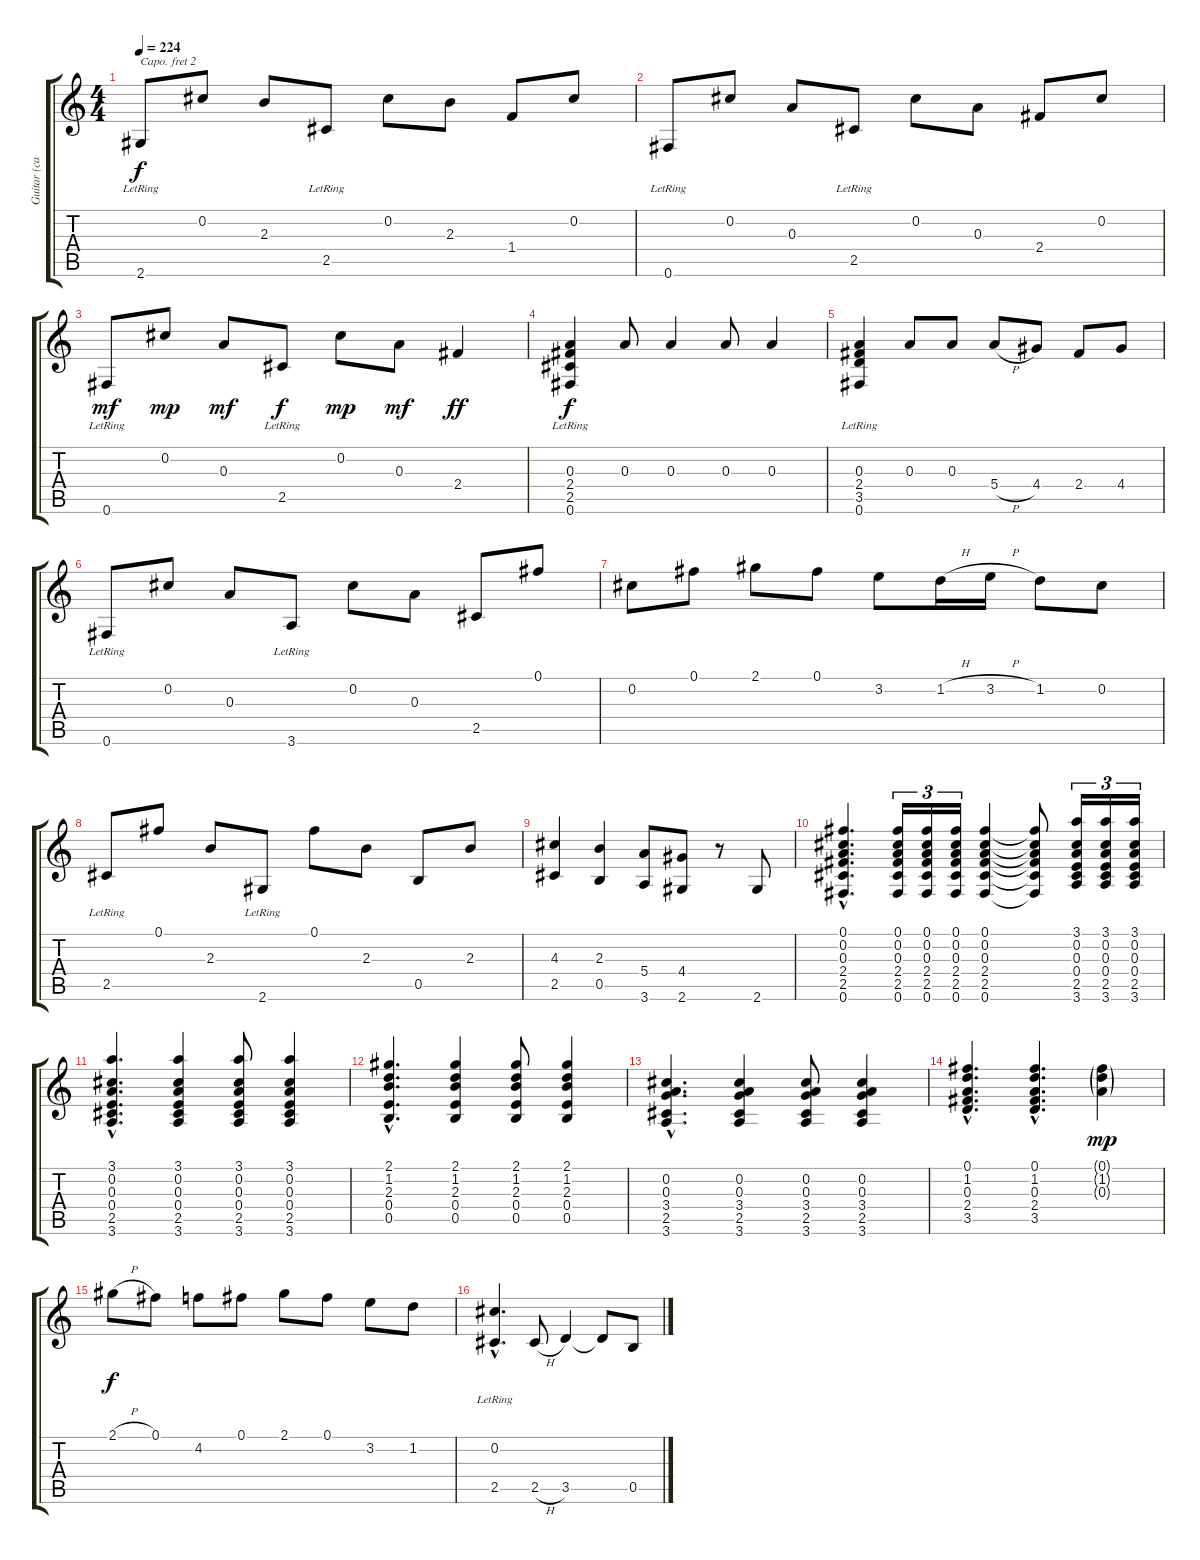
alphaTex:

\track ("Guitar (capo @ 2)" "Guitar (ca") {instrument acousticguitarnylon}
\staff {score tabs}
\capo 2
\tuning (E4 B3 G3 D3 A2 E2) {hide}
\ts (4 4)
\tempo 224
\clef g2
\ks c
2.6{lr}.8{dy f} 0.2.8 2.3.8 2.5{lr}.8 0.2.8 2.3.8 1.4.8 0.2.8 |
0.6{lr}.8 0.2.8 0.3.8 2.5{lr}.8 0.2.8 0.3.8 2.4.8 0.2.8 |
0.6{lr}.8{dy mf} 0.2.8{dy mp} 0.3.8{dy mf} 2.5{lr}.8{dy f} 0.2.8{dy mp} 0.3.8{dy mf} 2.4.4{dy ff} |
(0.3 2.4{lr} 2.5{lr} 0.6{lr}).4{dy f} 0.3.8 0.3.4 0.3.8 0.3.4 |
(0.3 2.4{lr} 3.5{lr} 0.6{lr}).4 0.3.8 0.3.8 5.4{h}.8 4.4.8 2.4.8 4.4.8 |
0.6{lr}.8 0.2.8 0.3.8 3.6{lr}.8 0.2.8 0.3.8 2.5.8 0.1.8 |
0.2.8 0.1.8 2.1.8 0.1.8 3.2.8 1.2{h}.16 3.2{h}.16 1.2.8 0.2.8 |
2.5{lr}.8 0.1.8 2.3.8 2.6{lr}.8 0.1.8 2.3.8 0.5.8 2.3.8 |
(4.3 2.5).4 (2.3 0.5).4 (5.4 3.6).8 (4.4 2.6).8 r.8 2.6.8 |
(0.1{hac} 0.2{hac} 0.3{hac} 2.4{hac} 2.5{hac} 0.6{hac}).4{d} (0.1 0.2 0.3 2.4 2.5 0.6).16{tu (3 2)} (0.1 0.2 0.3 2.4 2.5 0.6).16{tu (3 2)} (0.1 0.2 0.3 2.4 2.5 0.6).16{tu (3 2)} (0.1 0.2 0.3 2.4 2.5 0.6).4 (0.1{t} 0.2{t} 0.3{t} 2.4{t} 2.5{t} 0.6{t}).8 (3.1 0.2 0.3 0.4 2.5 3.6).16{tu (3 2)} (3.1 0.2 0.3 0.4 2.5 3.6).16{tu (3 2)} (3.1 0.2 0.3 0.4 2.5 3.6).16{tu (3 2)} |
(3.1{hac} 0.2{hac} 0.3{hac} 0.4{hac} 2.5{hac} 3.6{hac}).4{d} (3.1 0.2 0.3 0.4 2.5 3.6).4 (3.1 0.2 0.3 0.4 2.5 3.6).8 (3.1 0.2 0.3 0.4 2.5 3.6).4 |
(2.1{hac} 1.2{hac} 2.3{hac} 0.4{hac} 0.5{hac}).4{d} (2.1 1.2 2.3 0.4 0.5).4 (2.1 1.2 2.3 0.4 0.5).8 (2.1 1.2 2.3 0.4 0.5).4 |
(0.2{hac} 0.3{hac} 3.4{hac} 2.5{hac} 3.6{hac}).4{d} (0.2 0.3 3.4 2.5 3.6).4 (0.2 0.3 3.4 2.5 3.6).8 (0.2 0.3 3.4 2.5 3.6).4 |
(0.1{hac} 1.2{hac} 0.3{hac} 2.4{hac} 3.5{hac}).4{d} (0.1{hac} 1.2{hac} 0.3{hac} 2.4{hac} 3.5{hac}).4{d} (0.1{g} 1.2{g} 0.3{g}).4{dy mp} |
2.1{h}.8{dy f} 0.1.8 4.2.8 0.1.8 2.1.8 0.1.8 3.2.8 1.2.8 |
(0.2{hac} 2.5{hac lr}).4{d} 2.5{h}.8 3.5.4 3.5{t}.8 0.5{h}.8
